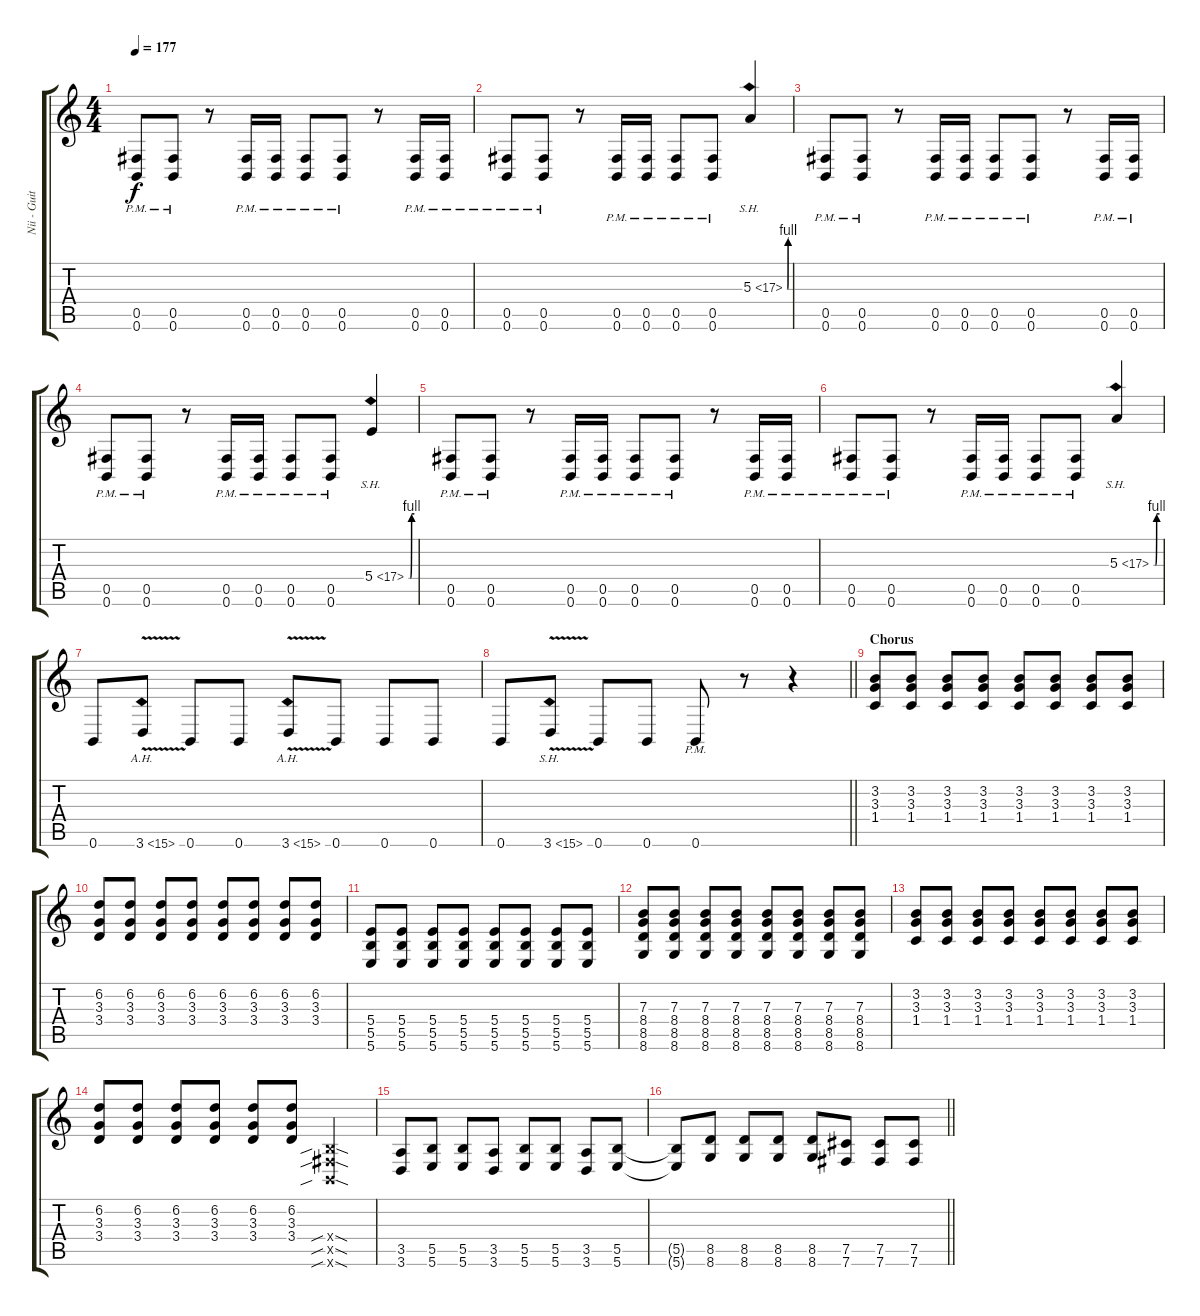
\track ("Nii - Guitar 2" "Nii - Guit") {instrument distortionguitar}
\staff {score tabs}
\tuning (Db4 Ab3 E3 B2 Gb2 B1) {hide}
\ts (4 4)
\section ("" "")
\tempo 177
\clef g2
\ks c
(0.5{pm} 0.6{pm}).8{dy f} (0.5{pm} 0.6{pm}).8 r.8 (0.5{pm} 0.6{pm}).16 (0.5{pm} 0.6{pm}).16 (0.5{pm} 0.6{pm}).8 (0.5{pm} 0.6{pm}).8 r.8 (0.5{pm} 0.6{pm}).16 (0.5{pm} 0.6{pm}).16 |
(0.5{pm} 0.6{pm}).8 (0.5{pm} 0.6{pm}).8 r.8 (0.5{pm} 0.6{pm}).16 (0.5{pm} 0.6{pm}).16 (0.5{pm} 0.6{pm}).8 (0.5{pm} 0.6{pm}).8 5.3{be (custom 0 0 20 0 30 4 60 4) sh 12}.4 |
(0.5{pm} 0.6{pm}).8 (0.5{pm} 0.6{pm}).8 r.8 (0.5{pm} 0.6{pm}).16 (0.5{pm} 0.6{pm}).16 (0.5{pm} 0.6{pm}).8 (0.5{pm} 0.6{pm}).8 r.8 (0.5{pm} 0.6{pm}).16 (0.5{pm} 0.6{pm}).16 |
(0.5{pm} 0.6{pm}).8 (0.5{pm} 0.6{pm}).8 r.8 (0.5{pm} 0.6{pm}).16 (0.5{pm} 0.6{pm}).16 (0.5{pm} 0.6{pm}).8 (0.5{pm} 0.6{pm}).8 5.4{be (custom 0 0 20 0 30 4 60 4) sh 12}.4 |
(0.5{pm} 0.6{pm}).8 (0.5{pm} 0.6{pm}).8 r.8 (0.5{pm} 0.6{pm}).16 (0.5{pm} 0.6{pm}).16 (0.5{pm} 0.6{pm}).8 (0.5{pm} 0.6{pm}).8 r.8 (0.5{pm} 0.6{pm}).16 (0.5{pm} 0.6{pm}).16 |
(0.5{pm} 0.6{pm}).8 (0.5{pm} 0.6{pm}).8 r.8 (0.5{pm} 0.6{pm}).16 (0.5{pm} 0.6{pm}).16 (0.5{pm} 0.6{pm}).8 (0.5{pm} 0.6{pm}).8 5.3{be (custom 0 0 20 0 30 4 60 4) sh 12}.4 |
0.6.8 3.6{ah 12 v}.8 0.6.8 0.6.8 3.6{ah 12 v}.8 0.6.8 0.6.8 0.6.8 |
\barLineRight lightlight
0.6.8 3.6{sh 12 v}.8 0.6.8 0.6.8 0.6{pm}.8 r.8 r.4 |
\section ("" "Chorus")
(3.2 3.3 1.4).8 (3.2 3.3 1.4).8 (3.2 3.3 1.4).8 (3.2 3.3 1.4).8 (3.2 3.3 1.4).8 (3.2 3.3 1.4).8 (3.2 3.3 1.4).8 (3.2 3.3 1.4).8 |
(6.2 3.3 3.4).8 (6.2 3.3 3.4).8 (6.2 3.3 3.4).8 (6.2 3.3 3.4).8 (6.2 3.3 3.4).8 (6.2 3.3 3.4).8 (6.2 3.3 3.4).8 (6.2 3.3 3.4).8 |
(5.4 5.5 5.6).8 (5.4 5.5 5.6).8 (5.4 5.5 5.6).8 (5.4 5.5 5.6).8 (5.4 5.5 5.6).8 (5.4 5.5 5.6).8 (5.4 5.5 5.6).8 (5.4 5.5 5.6).8 |
(7.3 8.4 8.5 8.6).8 (7.3 8.4 8.5 8.6).8 (7.3 8.4 8.5 8.6).8 (7.3 8.4 8.5 8.6).8 (7.3 8.4 8.5 8.6).8 (7.3 8.4 8.5 8.6).8 (7.3 8.4 8.5 8.6).8 (7.3 8.4 8.5 8.6).8 |
(3.2 3.3 1.4).8 (3.2 3.3 1.4).8 (3.2 3.3 1.4).8 (3.2 3.3 1.4).8 (3.2 3.3 1.4).8 (3.2 3.3 1.4).8 (3.2 3.3 1.4).8 (3.2 3.3 1.4).8 |
(6.2 3.3 3.4).8 (6.2 3.3 3.4).8 (6.2 3.3 3.4).8 (6.2 3.3 3.4).8 (6.2 3.3 3.4).8 (6.2 3.3 3.4).8 (0.4{sib sod x} 0.5{sib sod x} 0.6{sib sod x}).4 |
(3.5 3.6).8 (5.5 5.6).8 (5.5 5.6).8 (3.5 3.6).8 (5.5 5.6).8 (5.5 5.6).8 (3.5 3.6).8 (5.5 5.6).8 |
\barLineRight lightlight
(5.5{t} 5.6{t}).8 (8.5 8.6).8 (8.5 8.6).8 (8.5 8.6).8 (8.5 8.6).8 (7.5 7.6).8 (7.5 7.6).8 (7.5 7.6).8
